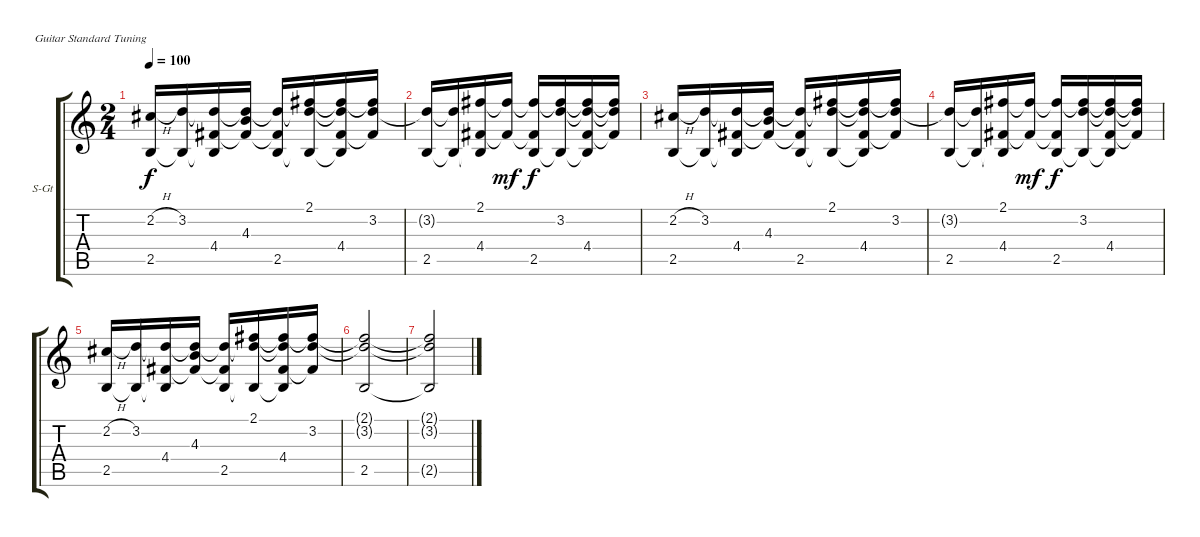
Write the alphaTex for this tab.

\bracketExtendMode groupsimilarinstruments
\firstSystemTrackNameOrientation horizontal
\otherSystemsTrackNameOrientation horizontal
\track ("Äîðîæêà 1" "S-Gt") {instrument acousticguitarsteel}
\staff {score tabs}
\tuning (E4 B3 G3 D3 A2 E2)
\ts (2 4)
\tempo 100
\clef g2
\ks c
(2.2{h} 2.5).16{dy f} (3.2 2.5{t}).16 (4.4 2.5{t} 3.2{t}).16 (4.3 4.4{t} 3.2{t}).16 (4.4{t} 2.5 3.2{t}).16 (2.1 3.2{t} 2.5{t}).16 (3.2{t} 4.4 2.5{t} 2.1{t}).16 (2.1{t} 3.2 4.4{t}).16 |
(2.5 3.2{t}).16 (3.2{t} 2.5{t}).16 (2.1 4.4 2.5{t}).16 (4.4{t} 2.1{t}).16{dy mf} (4.4{t} 2.5 2.1{t}).16{dy f} (3.2 2.5{t} 2.1{t}).16 (4.4 2.5{t} 2.1{t} 3.2{t}).16 (2.1{t} 3.2{t} 4.4{t}).16 |
(2.2{h} 2.5).16 (3.2 2.5{t}).16 (4.4 2.5{t} 3.2{t}).16 (4.3 4.4{t} 3.2{t}).16 (4.4{t} 2.5 3.2{t}).16 (2.1 3.2{t} 2.5{t}).16 (3.2{t} 4.4 2.5{t} 2.1{t}).16 (2.1{t} 3.2 4.4{t}).16 |
(2.5 3.2{t}).16 (3.2{t} 2.5{t}).16 (2.1 4.4 2.5{t}).16 (4.4{t} 2.1{t}).16{dy mf} (4.4{t} 2.5 2.1{t}).16{dy f} (3.2 2.5{t} 2.1{t}).16 (4.4 2.5{t} 2.1{t} 3.2{t}).16 (2.1{t} 3.2{t} 4.4{t}).16 |
(2.2{h} 2.5).16 (3.2 2.5{t}).16 (4.4 2.5{t} 3.2{t}).16 (4.3 4.4{t} 3.2{t}).16 (4.4{t} 2.5 3.2{t}).16 (2.1 3.2{t} 2.5{t}).16 (3.2{t} 4.4 2.5{t} 2.1{t}).16 (2.1{t} 3.2 4.4{t}).16 |
(2.1{t} 3.2{t} 2.5).2 |
(2.1{t} 3.2{t} 2.5{t}).2
